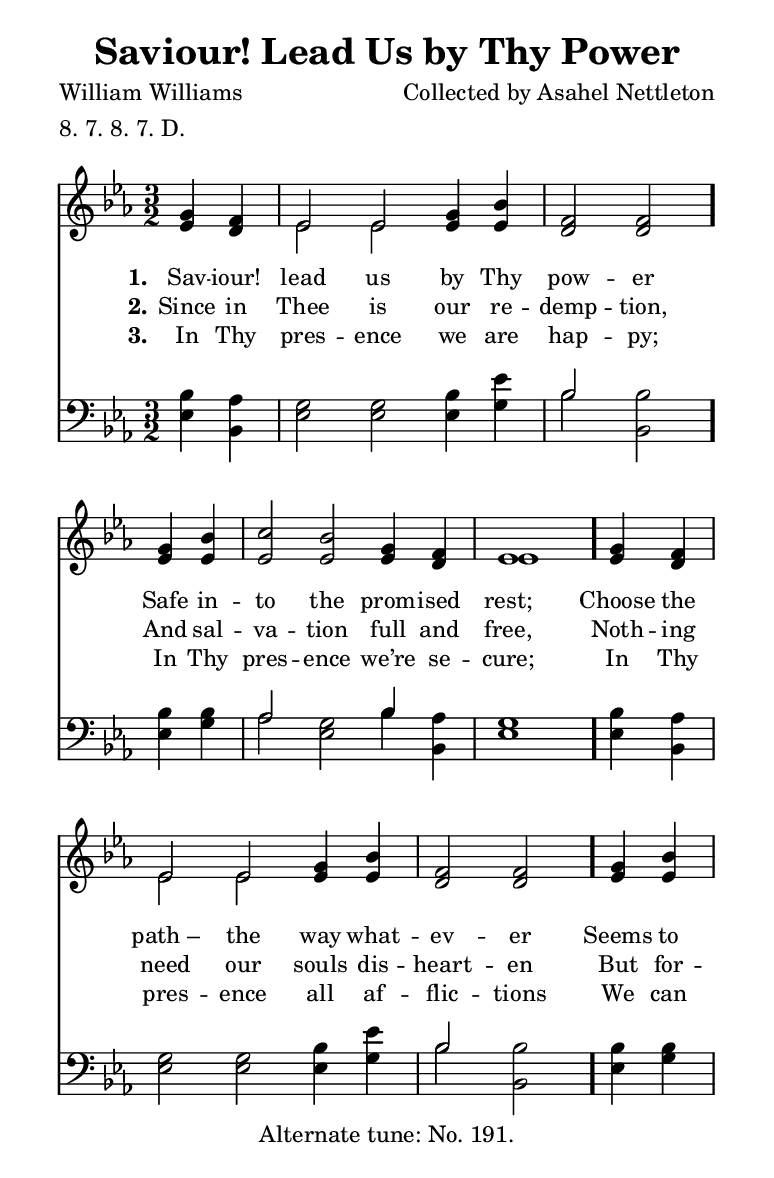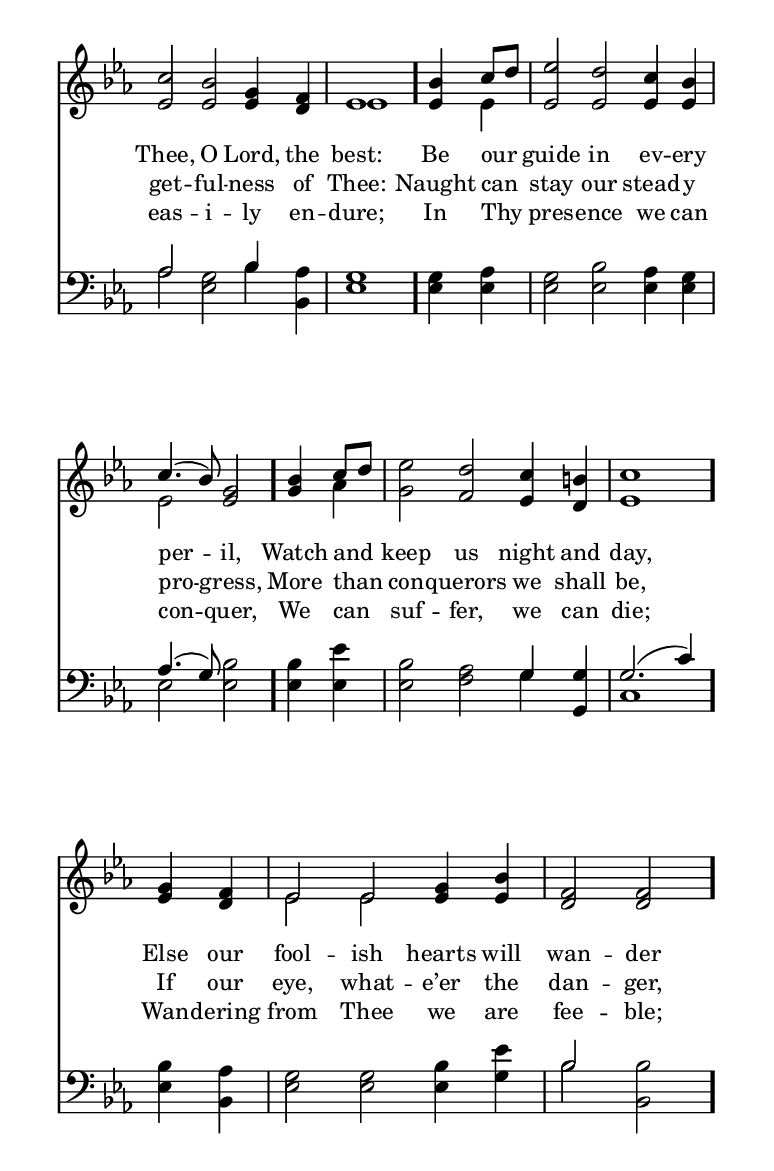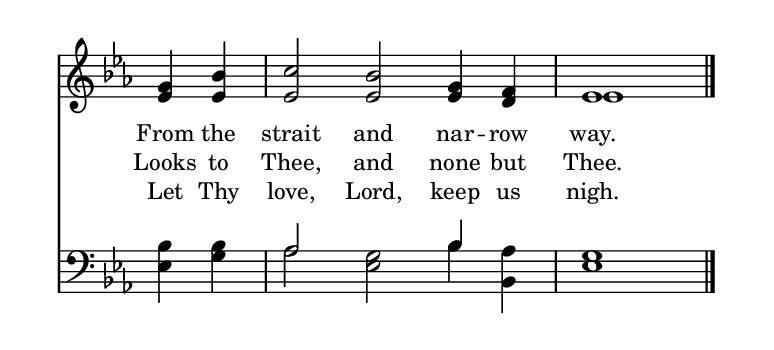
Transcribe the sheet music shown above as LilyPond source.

\include "common/global.ily"
\paper {
  \include "common/paper.ily"
  oddFooterMarkup = \markup { \fill-line { \on-the-fly \first-page "Alternate tune: No. 191." } }
}

\header{
  hymnnumber = "190"
  title = "Saviour! Lead Us by Thy Power"
  tunename = "Nettleton" % see https://hymnary.org/tune/nettleton
  meter = "8. 7. 8. 7. D."
  poet = "William Williams" % see https://hymnary.org/text/savior_lead_us_by_thy_power
  composer = "Collected by Asahel Nettleton" % see https://hymnary.org/person/Nettleton_A?tab=tunes
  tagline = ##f
}

global = {
  \include "common/overrides.ily"
  \override Staff.TimeSignature.style = #'numbered
  \time 3/2
  \override Score.MetronomeMark.transparent = ##t % hide all fermata changes too
  \tempo 2=70
  \key ees \major
  \partial 2
  \autoBeamOff
}

notesSoprano = {
\global
\relative c'' {

  g4 f | ees2 ees g4 bes | f2 f
  g4 bes | c2 bes g4 f | ees1
  g4 f | ees2 ees g4 bes | f2 f
  g4 bes | c2 bes g4 f | ees1
  bes'4 c8[ d] | ees2 d c4 bes | c4.( bes8) g2
  bes4 c8[ d] | ees2 d c4 b | c1
  g4 f | ees2 ees g4 bes | f2 f
  g4 bes | c2 bes g4 f | ees1

  \bar "|."

}
}

notesAlto = {
\global
\relative e' {

  ees4 d | ees2 ees ees4 ees | d2 d
  ees4 ees | ees2 ees ees4 d | ees1
  ees4 d | ees2 ees ees4 ees | d2 d
  ees4 ees | ees2 ees ees4 d | ees1
  ees4 ees | ees2 ees ees4 ees | ees2 ees
  g4 aes | g2 f ees4 d | ees1
  ees4 d | ees2 ees ees4 ees | d2 d
  ees4 ees | ees2 ees ees4 d | ees1

}
}

notesTenor = {
\global
\relative a {

  bes4 aes | g2 g bes4 ees | bes2 bes
  bes4 bes | aes2 g bes4 aes | g1
  bes4 aes | g2 g bes4 ees | bes2 bes
  bes4 bes | aes2 g bes4 aes | g1
  g4 aes | g2 bes aes4 g | aes4.( g8) bes2
  bes4 ees | bes2 aes g4 g | g2.( c4)
  bes4 aes | g2 g bes4 ees | bes2 bes
  bes4 bes | aes2 g bes4 aes | g1

}
}

notesBass = {
\global
\relative f {

  ees4 bes | ees2 ees ees4 g | bes2 bes,
  ees4 g | aes2 ees bes'4 bes, | ees1
  ees4 bes | ees2 ees ees4 g | bes2 bes,
  ees4 g | aes2 ees bes'4 bes, | ees1
  ees4 ees | ees2 ees ees4 ees | ees2 ees
  ees4 ees | ees2 f g4 g, | c1
  ees4 bes | ees2 ees ees4 g | bes2 bes,
  ees4 g | aes2 ees bes'4 bes, | ees1

}
}

wordsA = \lyricmode {
\set stanza = "1."

Sav -- iour! lead us by Thy pow -- er \bar "."
Safe in -- to the prom -- ised rest; \bar "."
Choose the path_– the way what -- ev -- er \bar "."
Seems to Thee, O Lord, the best: \bar "."
Be our guide in ev -- ery per -- il, \bar "."
Watch and keep us night and day, \bar "."
Else our fool -- ish hearts will wan -- der \bar "."
From the strait and nar -- row way. \bar "." % blue book changes "strait" to "straight"

}

wordsB = \lyricmode {
\set stanza = "2."

Since in Thee is our re -- demp -- tion,
And sal -- va -- tion full and free,
Noth -- ing need our souls dis -- heart -- en
But for -- get -- ful -- ness of Thee:
Naught can stay our stead -- y pro -- gress,
More than con -- querors we shall be,
If our eye, what -- e’er the dan -- ger,
Looks to Thee, and none but Thee.

}

wordsC = \lyricmode {
\set stanza = "3."

In Thy pres -- ence we are hap -- py;
In Thy pres -- ence we’re se -- cure;
In Thy pres -- ence all af -- flic -- tions
We can eas -- i -- ly en -- dure;
In Thy pres -- ence we can con -- quer,
We can suf -- fer, we can die;
Wan -- dering from Thee we are fee -- ble;
Let Thy love, Lord, keep us nigh.

}

\score {
  \context ChoirStaff <<
    \context Staff = upper <<
      \set Staff.autoBeaming = ##f
      \set ChoirStaff.systemStartDelimiter = #'SystemStartBar
      \set ChoirStaff.printPartCombineTexts = ##f
      \partcombine #'(2 . 11) \notesSoprano \notesAlto
      \context NullVoice = sopranos { \voiceOne << \notesSoprano >> }
      \context Lyrics = one   \lyricsto sopranos \wordsA
      \context Lyrics = two   \lyricsto sopranos \wordsB
      \context Lyrics = three \lyricsto sopranos \wordsC
    >>
    \context Staff = men <<
      \set Staff.autoBeaming = ##f
      \clef bass
      \set ChoirStaff.printPartCombineTexts = ##f
      \partcombine #'(2 . 11) \notesTenor \notesBass
    >>
  >>
  \layout {
    \include "common/layout.ily"
  }
  #(cond ((ly:get-option 'eog-midi-permitted) #{ \midi{
    \include "common/midi.ily"
  } #}))
}

\version "2.19.49"  % necessary for upgrading to future LilyPond versions.

% vi:set et ts=2 sw=2 ai nocindent syntax=lilypond:
